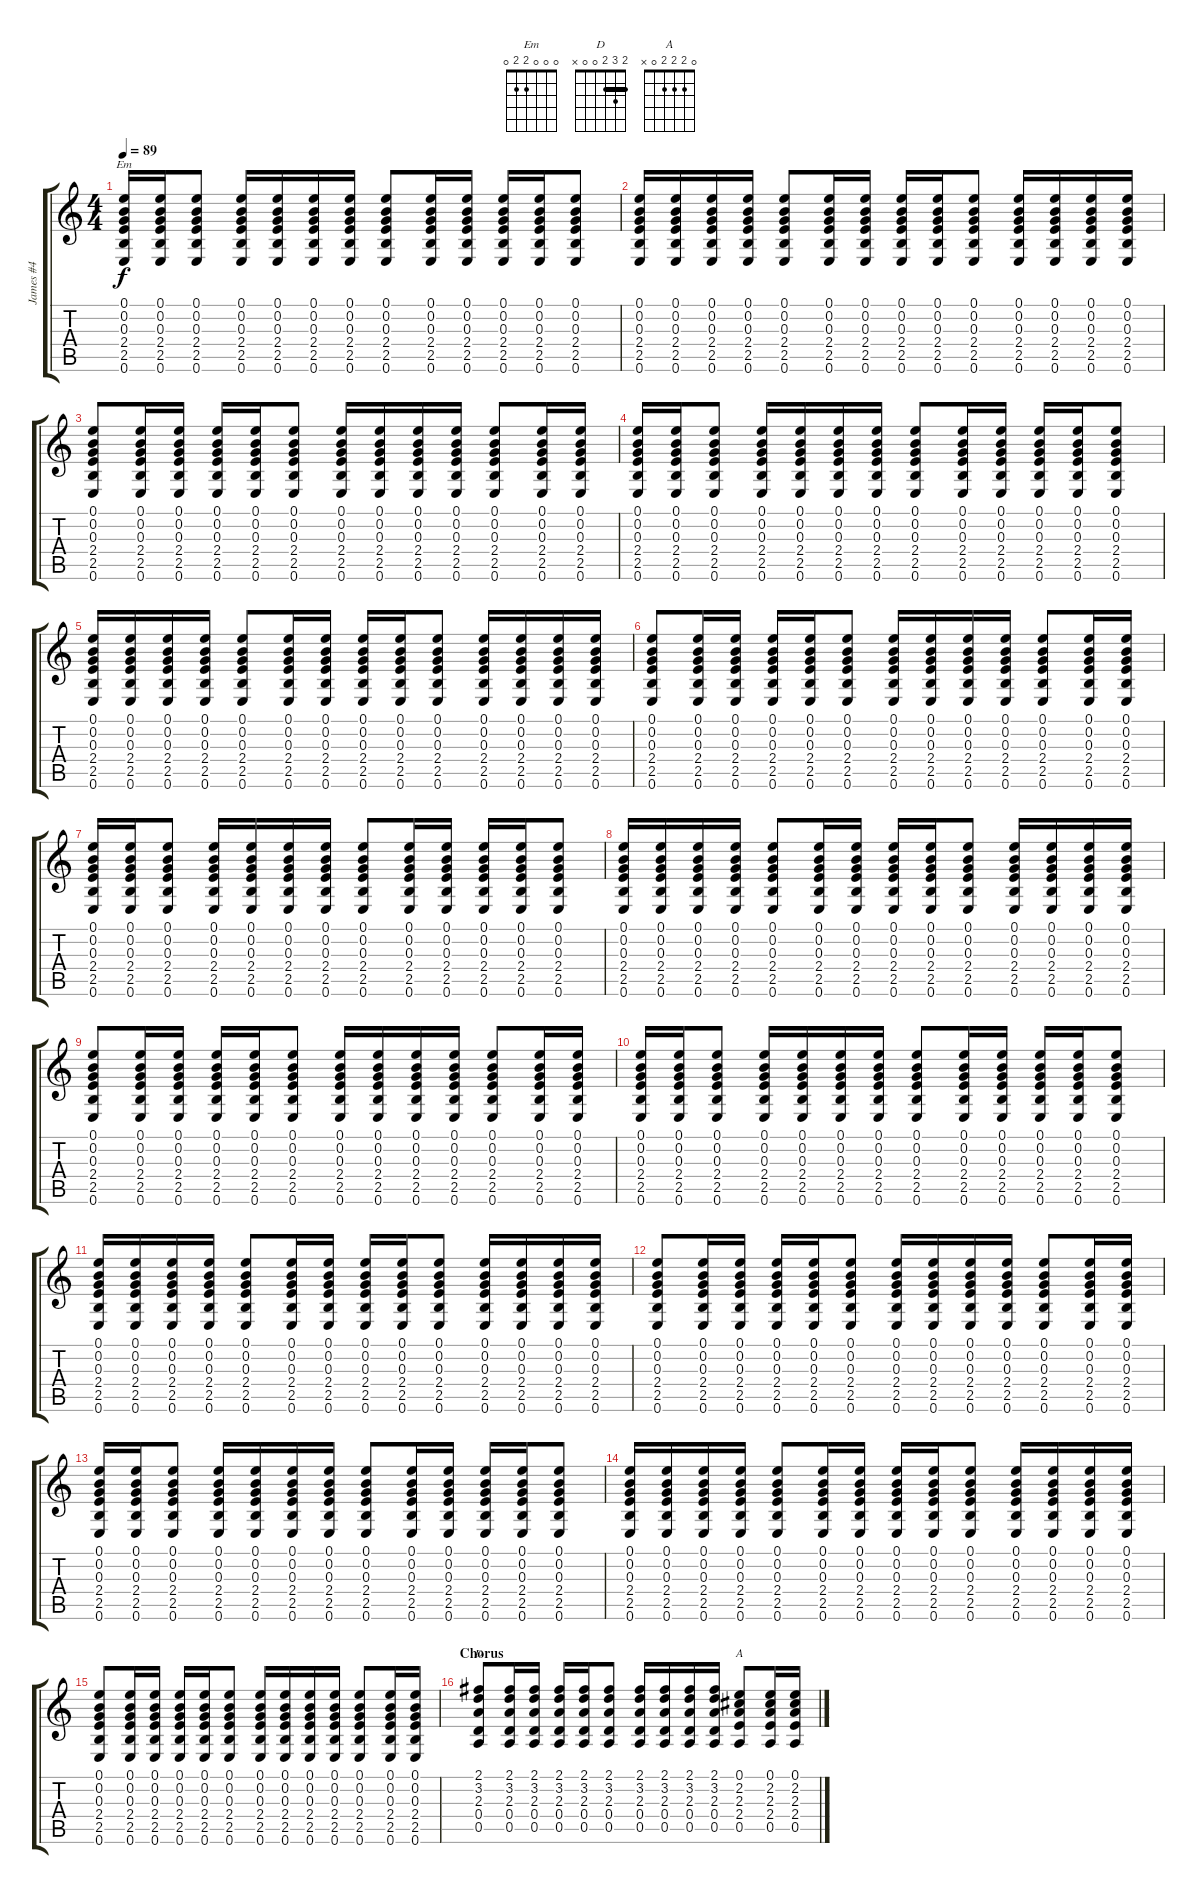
\track ("James #4" "James #4") {instrument acousticguitarsteel}
\staff {score tabs}
\tuning (E4 B3 G3 D3 A2 E2) {hide}
\chord ("Em" 0 0 0 2 2 0)
\chord ("D" 2 3 2 0 0 x) {barre 2}
\chord ("A" 0 2 2 2 0 x)
\ts (4 4)
\tempo 89
\clef g2
\ks c
(0.1 0.2 0.3 2.4 2.5 0.6).16{ch "Em" dy f} (0.1 0.2 0.3 2.4 2.5 0.6).16 (0.1 0.2 0.3 2.4 2.5 0.6).8 (0.1 0.2 0.3 2.4 2.5 0.6).16 (0.1 0.2 0.3 2.4 2.5 0.6).16 (0.1 0.2 0.3 2.4 2.5 0.6).16 (0.1 0.2 0.3 2.4 2.5 0.6).16 (0.1 0.2 0.3 2.4 2.5 0.6).8 (0.1 0.2 0.3 2.4 2.5 0.6).16 (0.1 0.2 0.3 2.4 2.5 0.6).16 (0.1 0.2 0.3 2.4 2.5 0.6).16 (0.1 0.2 0.3 2.4 2.5 0.6).16 (0.1 0.2 0.3 2.4 2.5 0.6).8 |
(0.1 0.2 0.3 2.4 2.5 0.6).16 (0.1 0.2 0.3 2.4 2.5 0.6).16 (0.1 0.2 0.3 2.4 2.5 0.6).16 (0.1 0.2 0.3 2.4 2.5 0.6).16 (0.1 0.2 0.3 2.4 2.5 0.6).8 (0.1 0.2 0.3 2.4 2.5 0.6).16 (0.1 0.2 0.3 2.4 2.5 0.6).16 (0.1 0.2 0.3 2.4 2.5 0.6).16 (0.1 0.2 0.3 2.4 2.5 0.6).16 (0.1 0.2 0.3 2.4 2.5 0.6).8 (0.1 0.2 0.3 2.4 2.5 0.6).16 (0.1 0.2 0.3 2.4 2.5 0.6).16 (0.1 0.2 0.3 2.4 2.5 0.6).16 (0.1 0.2 0.3 2.4 2.5 0.6).16 |
(0.1 0.2 0.3 2.4 2.5 0.6).8 (0.1 0.2 0.3 2.4 2.5 0.6).16 (0.1 0.2 0.3 2.4 2.5 0.6).16 (0.1 0.2 0.3 2.4 2.5 0.6).16 (0.1 0.2 0.3 2.4 2.5 0.6).16 (0.1 0.2 0.3 2.4 2.5 0.6).8 (0.1 0.2 0.3 2.4 2.5 0.6).16 (0.1 0.2 0.3 2.4 2.5 0.6).16 (0.1 0.2 0.3 2.4 2.5 0.6).16 (0.1 0.2 0.3 2.4 2.5 0.6).16 (0.1 0.2 0.3 2.4 2.5 0.6).8 (0.1 0.2 0.3 2.4 2.5 0.6).16 (0.1 0.2 0.3 2.4 2.5 0.6).16 |
(0.1 0.2 0.3 2.4 2.5 0.6).16 (0.1 0.2 0.3 2.4 2.5 0.6).16 (0.1 0.2 0.3 2.4 2.5 0.6).8 (0.1 0.2 0.3 2.4 2.5 0.6).16 (0.1 0.2 0.3 2.4 2.5 0.6).16 (0.1 0.2 0.3 2.4 2.5 0.6).16 (0.1 0.2 0.3 2.4 2.5 0.6).16 (0.1 0.2 0.3 2.4 2.5 0.6).8 (0.1 0.2 0.3 2.4 2.5 0.6).16 (0.1 0.2 0.3 2.4 2.5 0.6).16 (0.1 0.2 0.3 2.4 2.5 0.6).16 (0.1 0.2 0.3 2.4 2.5 0.6).16 (0.1 0.2 0.3 2.4 2.5 0.6).8 |
(0.1 0.2 0.3 2.4 2.5 0.6).16 (0.1 0.2 0.3 2.4 2.5 0.6).16 (0.1 0.2 0.3 2.4 2.5 0.6).16 (0.1 0.2 0.3 2.4 2.5 0.6).16 (0.1 0.2 0.3 2.4 2.5 0.6).8 (0.1 0.2 0.3 2.4 2.5 0.6).16 (0.1 0.2 0.3 2.4 2.5 0.6).16 (0.1 0.2 0.3 2.4 2.5 0.6).16 (0.1 0.2 0.3 2.4 2.5 0.6).16 (0.1 0.2 0.3 2.4 2.5 0.6).8 (0.1 0.2 0.3 2.4 2.5 0.6).16 (0.1 0.2 0.3 2.4 2.5 0.6).16 (0.1 0.2 0.3 2.4 2.5 0.6).16 (0.1 0.2 0.3 2.4 2.5 0.6).16 |
(0.1 0.2 0.3 2.4 2.5 0.6).8 (0.1 0.2 0.3 2.4 2.5 0.6).16 (0.1 0.2 0.3 2.4 2.5 0.6).16 (0.1 0.2 0.3 2.4 2.5 0.6).16 (0.1 0.2 0.3 2.4 2.5 0.6).16 (0.1 0.2 0.3 2.4 2.5 0.6).8 (0.1 0.2 0.3 2.4 2.5 0.6).16 (0.1 0.2 0.3 2.4 2.5 0.6).16 (0.1 0.2 0.3 2.4 2.5 0.6).16 (0.1 0.2 0.3 2.4 2.5 0.6).16 (0.1 0.2 0.3 2.4 2.5 0.6).8 (0.1 0.2 0.3 2.4 2.5 0.6).16 (0.1 0.2 0.3 2.4 2.5 0.6).16 |
(0.1 0.2 0.3 2.4 2.5 0.6).16 (0.1 0.2 0.3 2.4 2.5 0.6).16 (0.1 0.2 0.3 2.4 2.5 0.6).8 (0.1 0.2 0.3 2.4 2.5 0.6).16 (0.1 0.2 0.3 2.4 2.5 0.6).16 (0.1 0.2 0.3 2.4 2.5 0.6).16 (0.1 0.2 0.3 2.4 2.5 0.6).16 (0.1 0.2 0.3 2.4 2.5 0.6).8 (0.1 0.2 0.3 2.4 2.5 0.6).16 (0.1 0.2 0.3 2.4 2.5 0.6).16 (0.1 0.2 0.3 2.4 2.5 0.6).16 (0.1 0.2 0.3 2.4 2.5 0.6).16 (0.1 0.2 0.3 2.4 2.5 0.6).8 |
(0.1 0.2 0.3 2.4 2.5 0.6).16 (0.1 0.2 0.3 2.4 2.5 0.6).16 (0.1 0.2 0.3 2.4 2.5 0.6).16 (0.1 0.2 0.3 2.4 2.5 0.6).16 (0.1 0.2 0.3 2.4 2.5 0.6).8 (0.1 0.2 0.3 2.4 2.5 0.6).16 (0.1 0.2 0.3 2.4 2.5 0.6).16 (0.1 0.2 0.3 2.4 2.5 0.6).16 (0.1 0.2 0.3 2.4 2.5 0.6).16 (0.1 0.2 0.3 2.4 2.5 0.6).8 (0.1 0.2 0.3 2.4 2.5 0.6).16 (0.1 0.2 0.3 2.4 2.5 0.6).16 (0.1 0.2 0.3 2.4 2.5 0.6).16 (0.1 0.2 0.3 2.4 2.5 0.6).16 |
(0.1 0.2 0.3 2.4 2.5 0.6).8 (0.1 0.2 0.3 2.4 2.5 0.6).16 (0.1 0.2 0.3 2.4 2.5 0.6).16 (0.1 0.2 0.3 2.4 2.5 0.6).16 (0.1 0.2 0.3 2.4 2.5 0.6).16 (0.1 0.2 0.3 2.4 2.5 0.6).8 (0.1 0.2 0.3 2.4 2.5 0.6).16 (0.1 0.2 0.3 2.4 2.5 0.6).16 (0.1 0.2 0.3 2.4 2.5 0.6).16 (0.1 0.2 0.3 2.4 2.5 0.6).16 (0.1 0.2 0.3 2.4 2.5 0.6).8 (0.1 0.2 0.3 2.4 2.5 0.6).16 (0.1 0.2 0.3 2.4 2.5 0.6).16 |
(0.1 0.2 0.3 2.4 2.5 0.6).16 (0.1 0.2 0.3 2.4 2.5 0.6).16 (0.1 0.2 0.3 2.4 2.5 0.6).8 (0.1 0.2 0.3 2.4 2.5 0.6).16 (0.1 0.2 0.3 2.4 2.5 0.6).16 (0.1 0.2 0.3 2.4 2.5 0.6).16 (0.1 0.2 0.3 2.4 2.5 0.6).16 (0.1 0.2 0.3 2.4 2.5 0.6).8 (0.1 0.2 0.3 2.4 2.5 0.6).16 (0.1 0.2 0.3 2.4 2.5 0.6).16 (0.1 0.2 0.3 2.4 2.5 0.6).16 (0.1 0.2 0.3 2.4 2.5 0.6).16 (0.1 0.2 0.3 2.4 2.5 0.6).8 |
(0.1 0.2 0.3 2.4 2.5 0.6).16 (0.1 0.2 0.3 2.4 2.5 0.6).16 (0.1 0.2 0.3 2.4 2.5 0.6).16 (0.1 0.2 0.3 2.4 2.5 0.6).16 (0.1 0.2 0.3 2.4 2.5 0.6).8 (0.1 0.2 0.3 2.4 2.5 0.6).16 (0.1 0.2 0.3 2.4 2.5 0.6).16 (0.1 0.2 0.3 2.4 2.5 0.6).16 (0.1 0.2 0.3 2.4 2.5 0.6).16 (0.1 0.2 0.3 2.4 2.5 0.6).8 (0.1 0.2 0.3 2.4 2.5 0.6).16 (0.1 0.2 0.3 2.4 2.5 0.6).16 (0.1 0.2 0.3 2.4 2.5 0.6).16 (0.1 0.2 0.3 2.4 2.5 0.6).16 |
(0.1 0.2 0.3 2.4 2.5 0.6).8 (0.1 0.2 0.3 2.4 2.5 0.6).16 (0.1 0.2 0.3 2.4 2.5 0.6).16 (0.1 0.2 0.3 2.4 2.5 0.6).16 (0.1 0.2 0.3 2.4 2.5 0.6).16 (0.1 0.2 0.3 2.4 2.5 0.6).8 (0.1 0.2 0.3 2.4 2.5 0.6).16 (0.1 0.2 0.3 2.4 2.5 0.6).16 (0.1 0.2 0.3 2.4 2.5 0.6).16 (0.1 0.2 0.3 2.4 2.5 0.6).16 (0.1 0.2 0.3 2.4 2.5 0.6).8 (0.1 0.2 0.3 2.4 2.5 0.6).16 (0.1 0.2 0.3 2.4 2.5 0.6).16 |
(0.1 0.2 0.3 2.4 2.5 0.6).16 (0.1 0.2 0.3 2.4 2.5 0.6).16 (0.1 0.2 0.3 2.4 2.5 0.6).8 (0.1 0.2 0.3 2.4 2.5 0.6).16 (0.1 0.2 0.3 2.4 2.5 0.6).16 (0.1 0.2 0.3 2.4 2.5 0.6).16 (0.1 0.2 0.3 2.4 2.5 0.6).16 (0.1 0.2 0.3 2.4 2.5 0.6).8 (0.1 0.2 0.3 2.4 2.5 0.6).16 (0.1 0.2 0.3 2.4 2.5 0.6).16 (0.1 0.2 0.3 2.4 2.5 0.6).16 (0.1 0.2 0.3 2.4 2.5 0.6).16 (0.1 0.2 0.3 2.4 2.5 0.6).8 |
(0.1 0.2 0.3 2.4 2.5 0.6).16 (0.1 0.2 0.3 2.4 2.5 0.6).16 (0.1 0.2 0.3 2.4 2.5 0.6).16 (0.1 0.2 0.3 2.4 2.5 0.6).16 (0.1 0.2 0.3 2.4 2.5 0.6).8 (0.1 0.2 0.3 2.4 2.5 0.6).16 (0.1 0.2 0.3 2.4 2.5 0.6).16 (0.1 0.2 0.3 2.4 2.5 0.6).16 (0.1 0.2 0.3 2.4 2.5 0.6).16 (0.1 0.2 0.3 2.4 2.5 0.6).8 (0.1 0.2 0.3 2.4 2.5 0.6).16 (0.1 0.2 0.3 2.4 2.5 0.6).16 (0.1 0.2 0.3 2.4 2.5 0.6).16 (0.1 0.2 0.3 2.4 2.5 0.6).16 |
(0.1 0.2 0.3 2.4 2.5 0.6).8 (0.1 0.2 0.3 2.4 2.5 0.6).16 (0.1 0.2 0.3 2.4 2.5 0.6).16 (0.1 0.2 0.3 2.4 2.5 0.6).16 (0.1 0.2 0.3 2.4 2.5 0.6).16 (0.1 0.2 0.3 2.4 2.5 0.6).8 (0.1 0.2 0.3 2.4 2.5 0.6).16 (0.1 0.2 0.3 2.4 2.5 0.6).16 (0.1 0.2 0.3 2.4 2.5 0.6).16 (0.1 0.2 0.3 2.4 2.5 0.6).16 (0.1 0.2 0.3 2.4 2.5 0.6).8 (0.1 0.2 0.3 2.4 2.5 0.6).16 (0.1 0.2 0.3 2.4 2.5 0.6).16 |
\section ("" "Chorus")
(2.1 3.2 2.3 0.4 0.5).8{ch "D"} (2.1 3.2 2.3 0.4 0.5).16 (2.1 3.2 2.3 0.4 0.5).16 (2.1 3.2 2.3 0.4 0.5).16 (2.1 3.2 2.3 0.4 0.5).16 (2.1 3.2 2.3 0.4 0.5).8 (2.1 3.2 2.3 0.4 0.5).16 (2.1 3.2 2.3 0.4 0.5).16 (2.1 3.2 2.3 0.4 0.5).16 (2.1 3.2 2.3 0.4 0.5).16 (0.1 2.2 2.3 2.4 0.5).8{ch "A"} (0.1 2.2 2.3 2.4 0.5).16 (0.1 2.2 2.3 2.4 0.5).16
